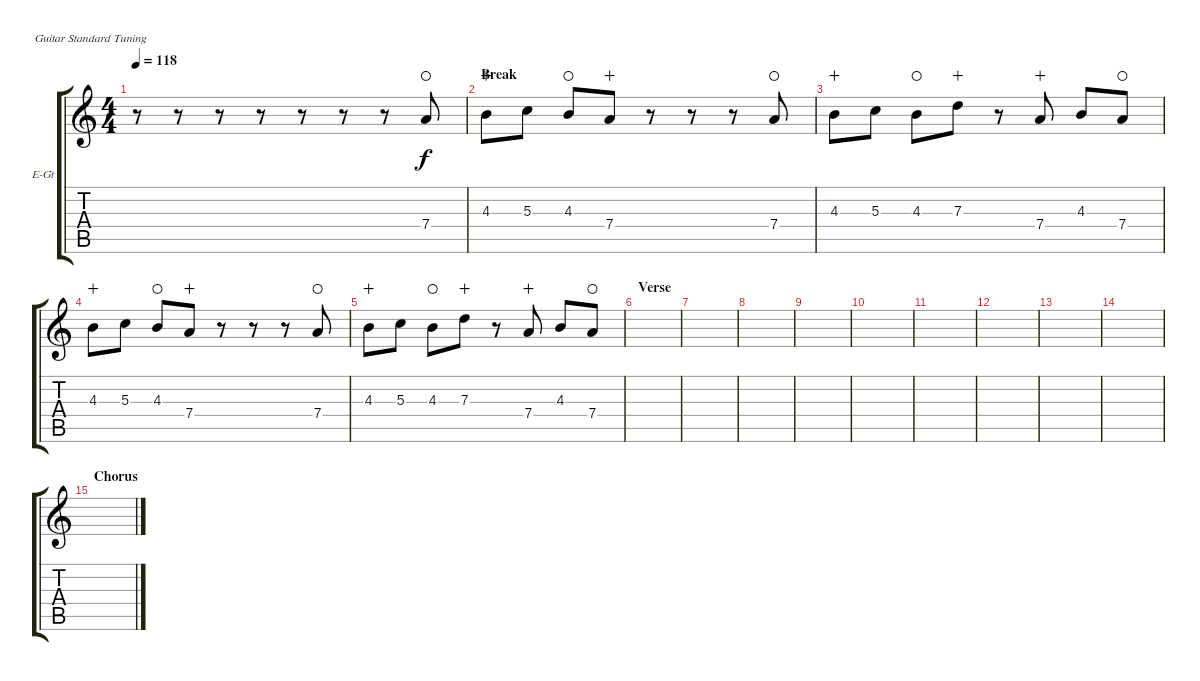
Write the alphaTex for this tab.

\defaultSystemsLayout 4
\bracketExtendMode groupsimilarinstruments
\firstSystemTrackNameOrientation horizontal
\otherSystemsTrackNameOrientation horizontal
\track ("Solo Wah Guitar" "E-Gt") {instrument distortionguitar}
\staff {score tabs}
\tuning (E4 B3 G3 D3 A2 E2)
\ts (4 4)
\tempo 118
\clef g2
\scale
0.333333
\ks c
r.8{dy f} r.8 r.8 r.8 r.8 r.8 r.8 7.4.8{waho} |
\section ("" "Break")
\scale
0.333333 4.3.8{wahc} 5.3.8 4.3.8{waho} 7.4.8{wahc} r.8 r.8 r.8 7.4.8{waho} |
\scale
0.333333 4.3.8{wahc} 5.3.8 4.3.8{waho} 7.3.8{wahc} r.8 7.4.8{wahc} 4.3.8 7.4.8{waho} |
\scale
0.333333 4.3.8{wahc} 5.3.8 4.3.8{waho} 7.4.8{wahc} r.8 r.8 r.8 7.4.8{waho} |
\scale
0.333333 4.3.8{wahc} 5.3.8 4.3.8{waho} 7.3.8{wahc} r.8 7.4.8{wahc} 4.3.8 7.4.8{waho} |
\section ("" "Verse")
\scale
0.333333 |
\scale
0.333333 |
\scale
0.333333 |
\scale
0.333333 |
\scale
0.333333 |
\scale
0.333333 |
\scale
0.333333 |
\scale
0.333333 |
\scale
0.333333 |
\section ("" "Chorus")
\scale
0.333333 |
\scale
0.333333
